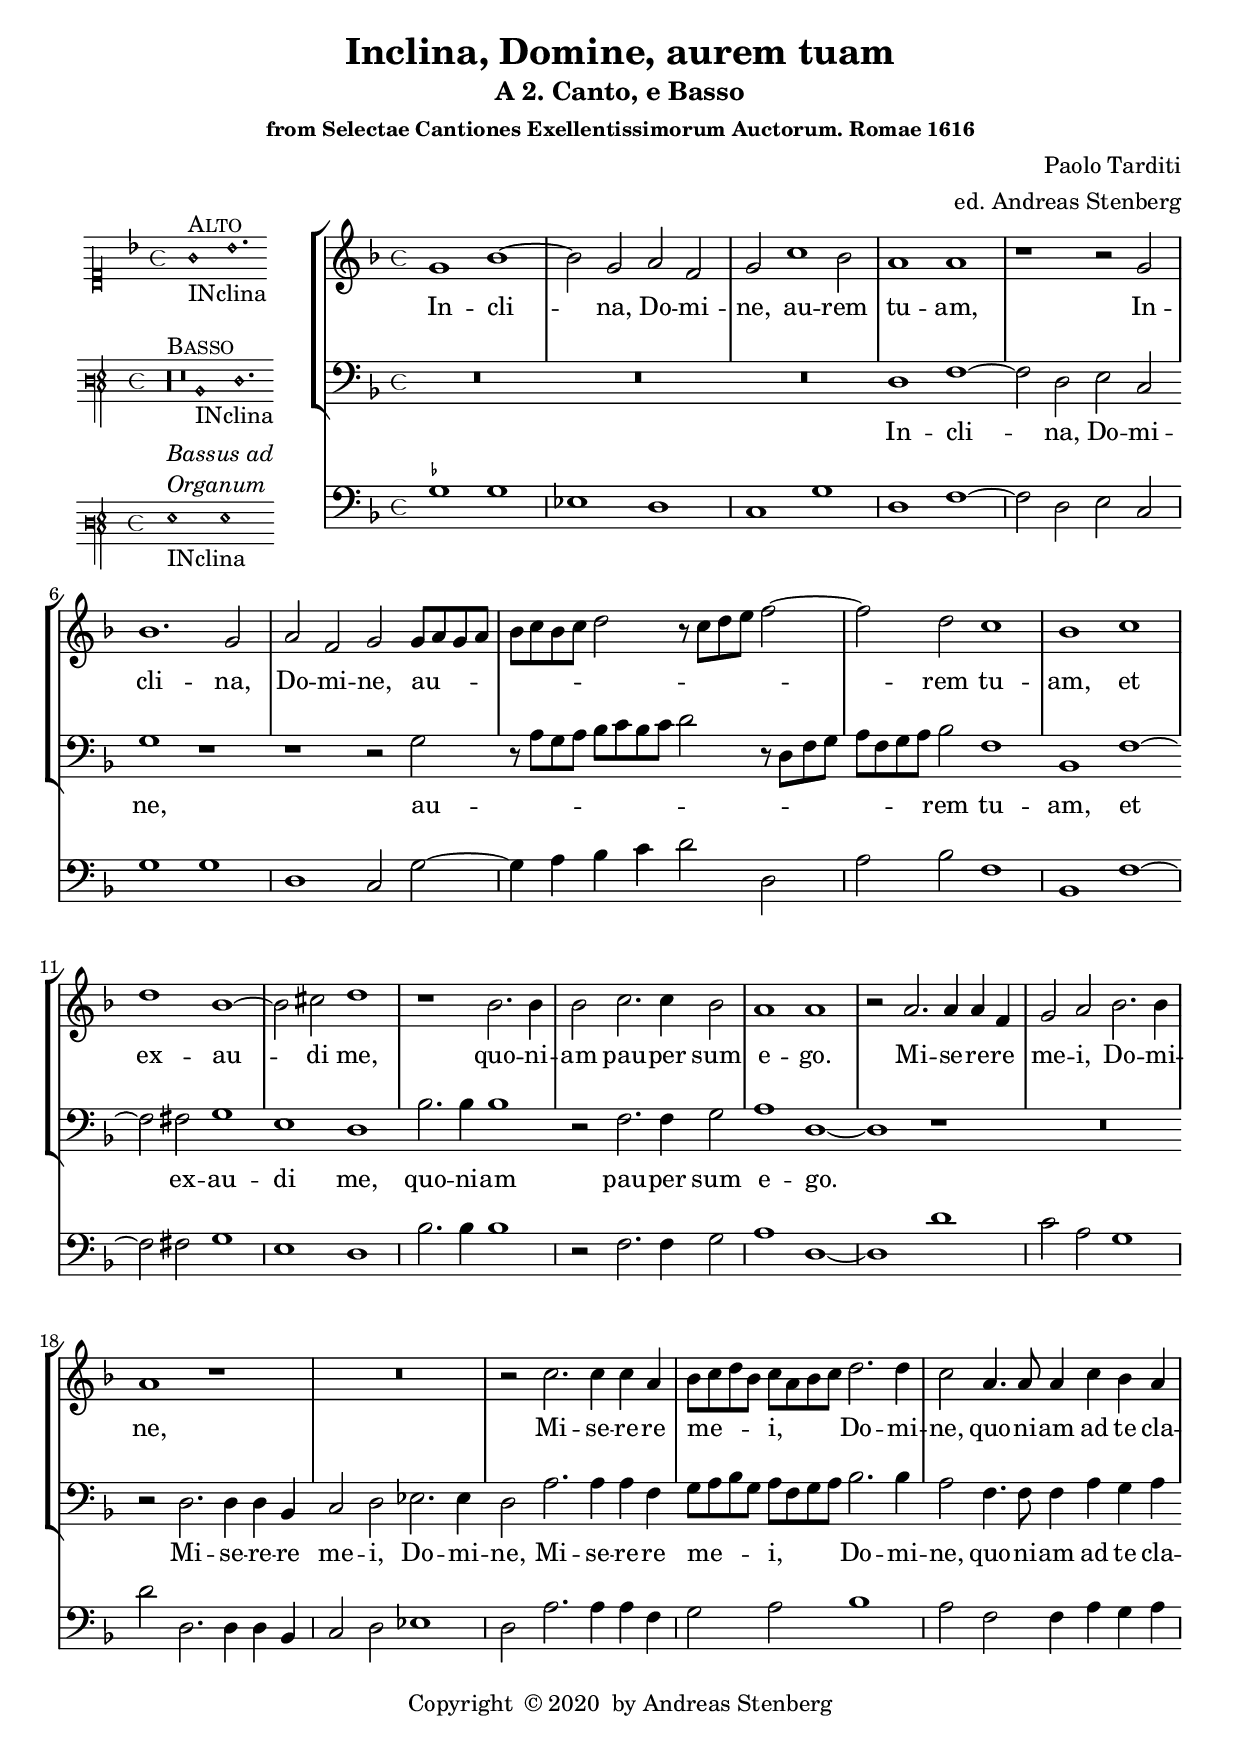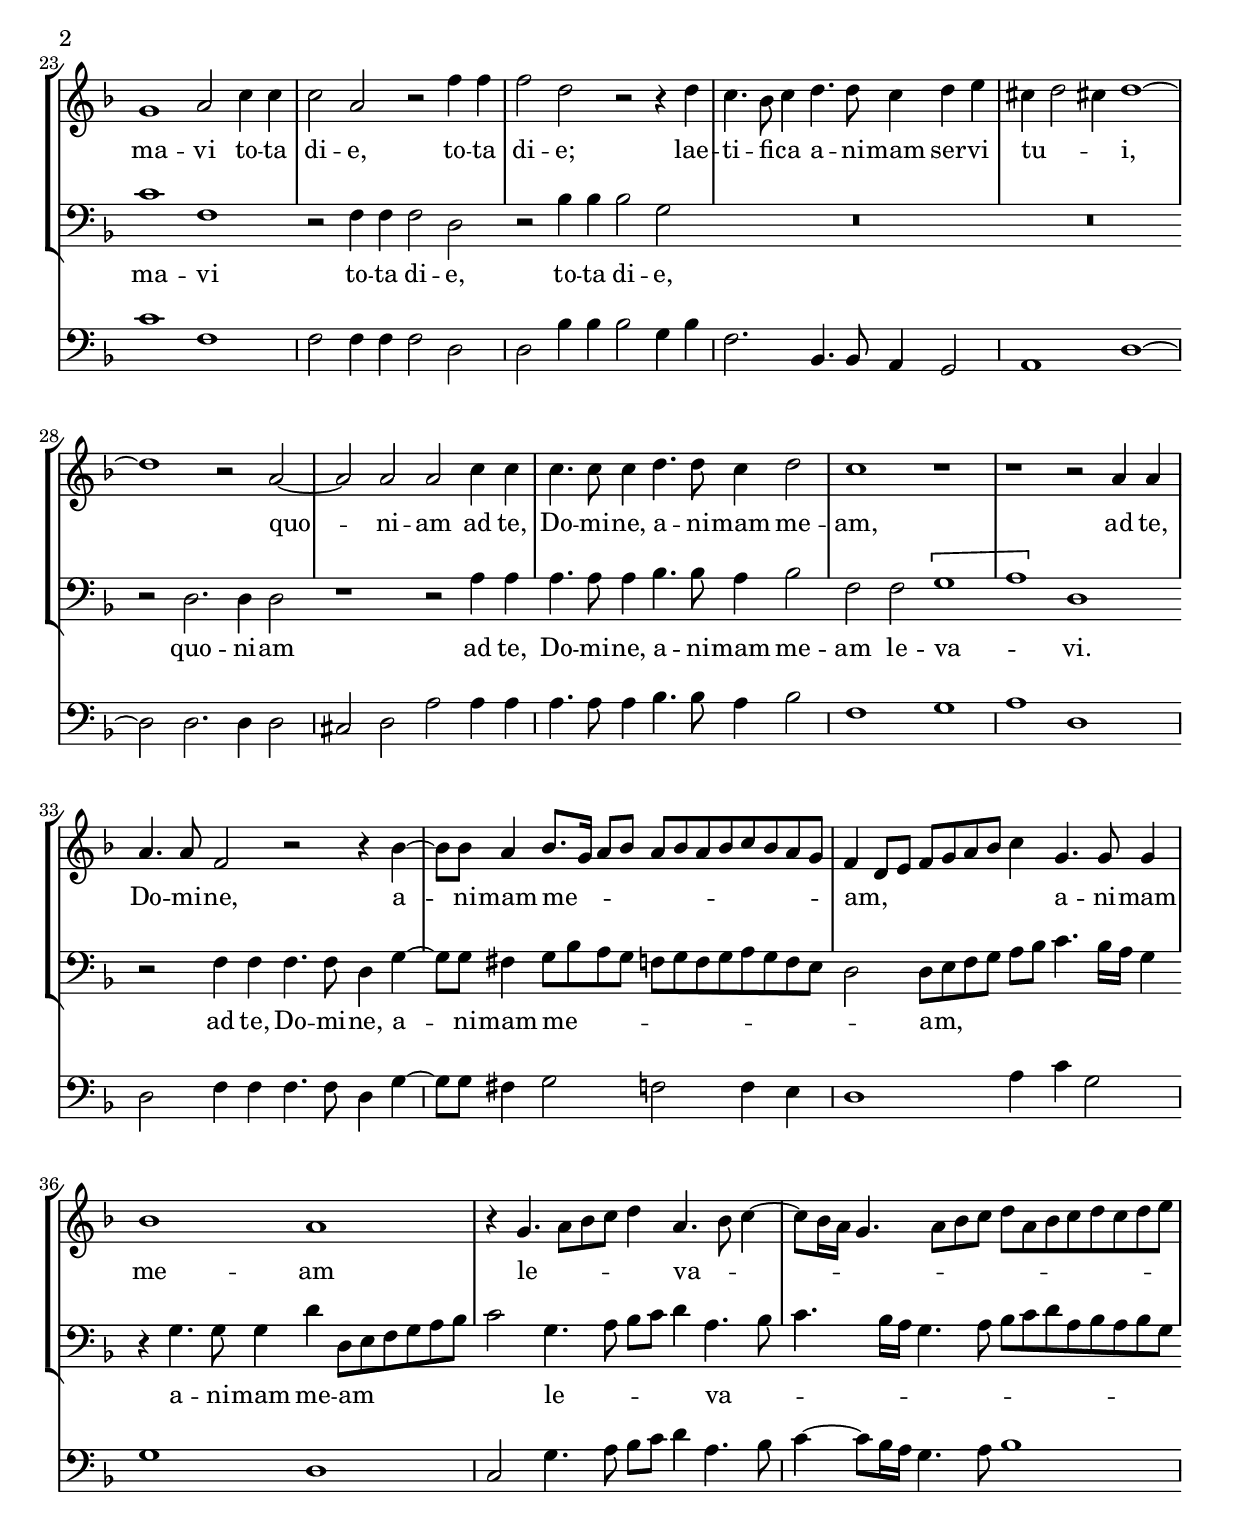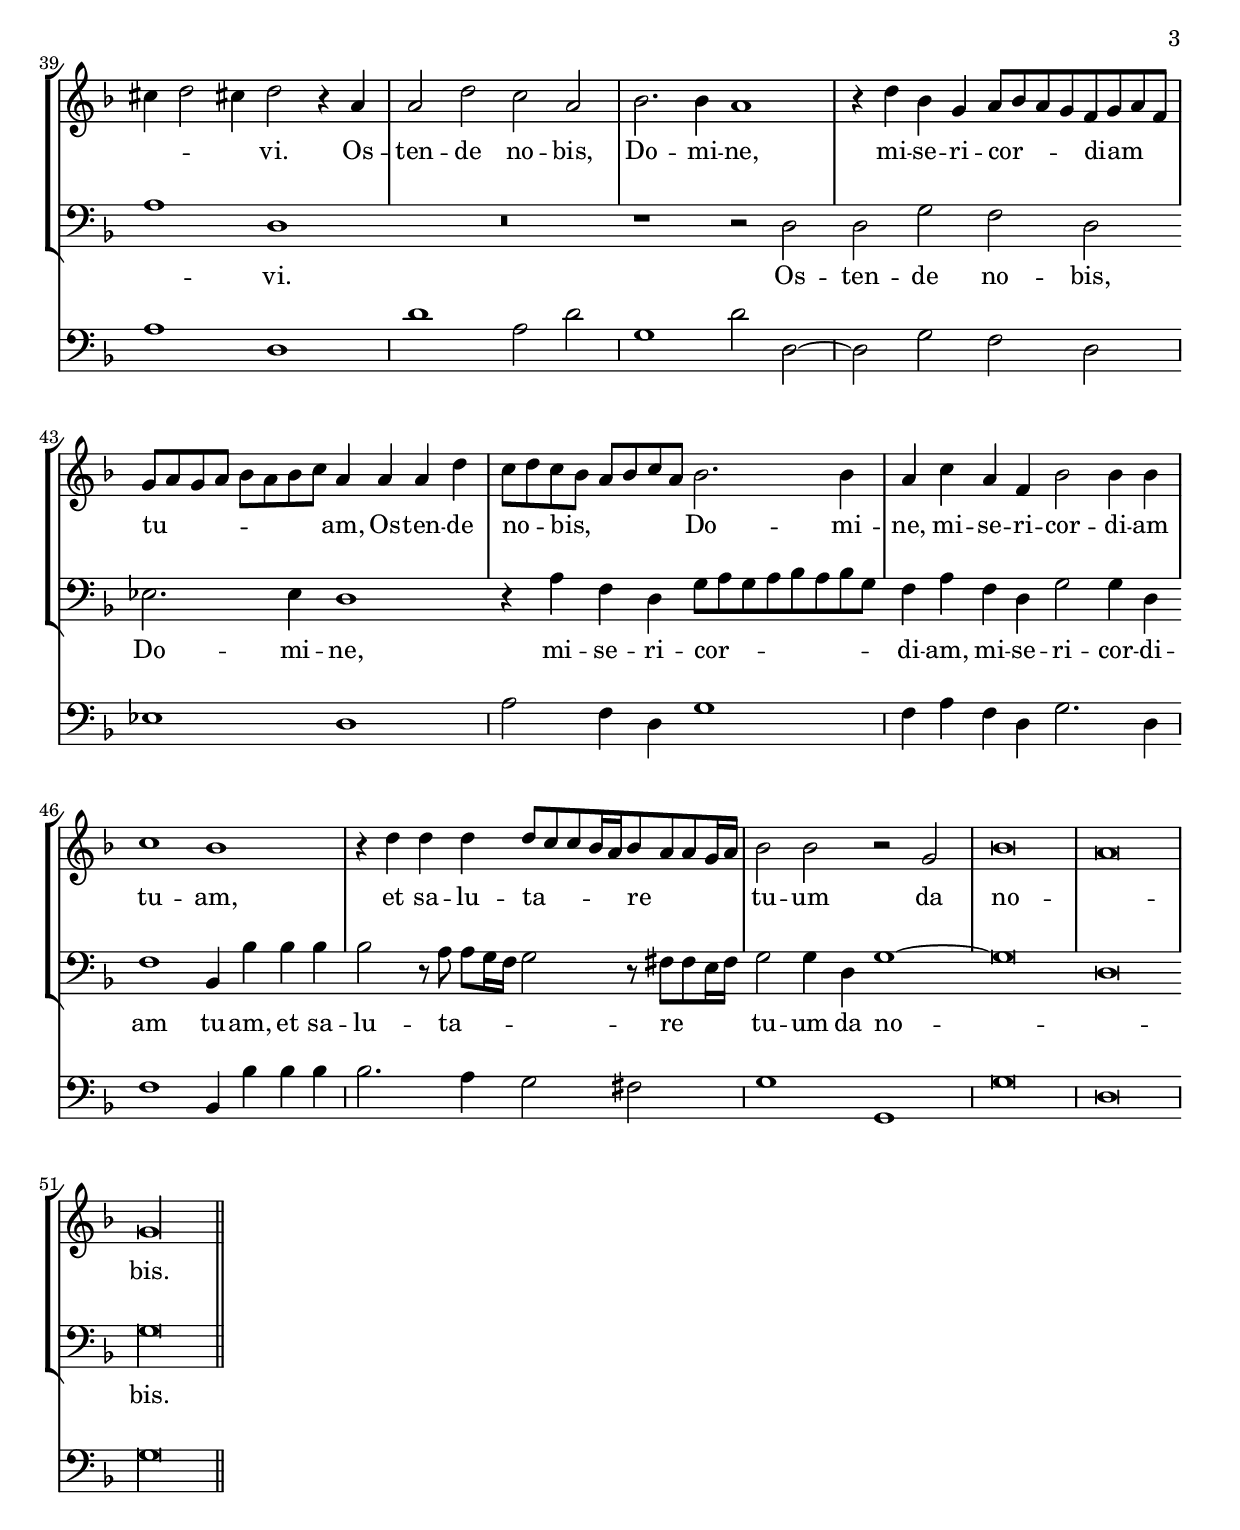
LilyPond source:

\version "2.18.0"
\include "deutsch.ly"
#(append! supported-clefs '(("mensural-f3" . ("clefs.mensural.f" 0 0))))
ficta = \once \set suggestAccidentals =##t
\header {
  title = \markup {
    \center-column {
      "Inclina, Domine, aurem tuam"
      %      "Wann er zu nacht"
      %      \vspace #0.5
    }
  }
  subtitle = "A 2. Canto, e Basso"
  subsubtitle = "from Selectae Cantiones Exellentissimorum Auctorum. Romae 1616"
  composer = "Paolo Tarditi"
  arranger = "ed. Andreas Stenberg"
  poet = ""
  meter =""
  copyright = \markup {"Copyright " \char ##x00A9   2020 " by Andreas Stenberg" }
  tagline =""
}
global = {
  \override Staff.TimeSignature.style = #'mensural
  \key f \major
}
%% PDF p.10
sopMusic = \relative c' {
  \clef "G"
  \set Score.tempoHideNote = ##t
  \tempo 1 = 62
  \time 4/4
  \set Timing.measureLength = #(ly:make-moment 4/2)
   \set Timing.defaultBarType = "|"
 % \override Staff.BarLine.transparent = ##t

  g'1 b1~

  b2 g2 a2 f2

  g2 c1 b2

  a1 a1

  r1 r2  g2

  b1. g2

  a2 f2 g2 g8( a8 g8 a8

  b8 c8 b8 c8 d2 r8 c8 d8 e8 f2~

  f2) d2 c1

  b1 c1

  d1 b1~

  b2 cis2 d1

  r1 b2. b4

  b2 c2. c4 b2

  a1 a1

  r2 a2. a4 a4 f4

  g2 a2 b2. b4

  a1 r1

  R\breve

  r2 c2. c4 c4 a4

  b8( c8 d8 b8) c8( a8 b8 c8) d2. d4

  c2 a4. a8 a4 c4 b4 a4

  g1 a2 c4 c4

  c2 a2 r2 f'4 f4

  f2 d2 r2 r4 d4

  c4. b8 c4 d4. d8 c4 d4 e4

  cis4( d2 cis!4) d1~

  d1 r2 a2~

  a2 a2 a2 c4 c4

  c4. c8 c4 d4. d8 c4 d2

  c1 r1

  r1 r2 a4 a4

  a4. a8 f2 r2 r4 b4~

  b8 b8 a4 b8.( g16 a8 b8 a8 b8 a8 b8 c8 b8 a8 g8)

  f4( d8 e8 f8 g8 a8 b8 c4) g4. g8 g4

  b1 a1

  r4 g4.( a8 b8 c8

  d4) a4.( b8  c4~

  c8 b16 a16 g4. a8 b8 c8 d8 a8 b8 c8 d8 c8 d8 e8

  cis4 d2 cis!4) d2 r4 a4

  a2 d2 c2 a2

  b2. b4 a1

  r4 d4 b4 g4 a8( b8 a8 g8) f8( g8 a8 f8)

  g8( a8 g8 a8 b8 a8 b8 c8) a4 a4 a4 d4

  c8( d8) c8( b8 a8 b8 c8 a8) b2. b4

  a4 c4 a4 f4 b2 b4 b4

  c1 b1

  r4 d4 d4 d4 d8( c8 c8 b16 a16)

  b8( a8 a8 g16 a16)

  b2 b2 r2 g2

  b\breve(		%5 this is b1 in orig

  a\breve)

  \cadenzaOn

  g\longa*3/4

  \revert Staff.BarLine.transparent
  \bar "||"
  \cadenzaOff
}
sopWords = \lyricmode {

In -- cli -- na, Do -- mi -- ne, au -- rem tu -- am,

In -- cli -- na, Do -- mi -- ne, au -- rem tu -- am,

et ex -- au -- di me, quo -- ni -- am pau -- per sum e -- go.

Mi -- se -- re -- re me -- i, Do -- mi -- ne,

Mi -- se -- re -- re me -- i, Do -- mi -- ne, quo -- ni -- am ad te cla -- ma -- vi to -- ta di -- e,

to -- ta di -- e;

lae -- ti -- fi -- ca a -- ni -- mam ser -- vi tu -- i,

quo -- ni -- am ad te, Do -- mi -- ne, a -- ni -- mam me -- am,

ad te, Do -- mi -- ne, a -- ni -- mam me -- am,

a -- ni -- mam me -- am le -- va -- vi.

Os -- ten -- de no -- bis, Do -- mi -- ne, mi -- se -- ri -- cor -- diam tu -- am,

Os -- ten -- de no -- bis, Do -- mi -- ne, mi -- se -- ri -- cor -- di -- am tu -- am,

et sa -- lu -- ta -- re tu -- um da no -- bis.

}

%% PDF p.42
bassMusic = \relative c {

  \clef "bass"

   \set Timing.defaultBarType = "|"

  \override Staff.BarLine.transparent = ##t

  R\breve*3

  d1 f1~

  f2 d2 e2 c2

  g'1 r1

  r1 r2 g2(

  r8 a8 g8 a8 b8 c8 b8 c8 d2 r8 d,8 f8 g8

  a8 f8 g8 a8) b2 f1

  b,1 f'1~

  f2 fis2 g1

  e1 d1

  b'2. b4 b1

  r2 f2. f4 g2

  a1 d,1~

  d1 r1

  R\breve

  r2 d2. d4 d4 b4

  c2 d2 es2. es4

  d2 a'2. a4 a4 f4

  g8( a8 b8 g8) a8( f8 g8 a8) b2. b4

  a2 f4. f8 f4 a4 g4 a4

  c1 f,1

  r2 f4 f4 f2 d2

  r2 b'4 b4 b2 g2

  R\breve*2

  r2 d2. d4 d2

  r1 r2 a'4 a4

  a4. a8 a4 b4. b8 a4 b2

  f2 f2 \[g1(

  a1)\] d,1

  r2 f4 f4  f4. f8 d4 g4~

  g8 g8 fis4 g8( b8 a8 g8 f8 g8 f8 g8 a8 g8 f8 e8

  d2) d8( e8  f8 g8 a8 b8 c4. b16 a16 g4) r4 g4. g8 g4

  d'4 d,8( e8 f8 g8 a8 b8

  c2) g4.( a8 b8 c8 d4) a4.( b8

  c4. b16 a16 g4. a8 b8 c8 d8 a8

  b8 a8 b8 g8

  a1)  d,1

  R\breve

  r1 r2 d2

  d2 g2  f2 d2

  es2. es4  d1

  r4 a'4 f4 d4  g8( a8 g8 a8 b8 a8 b8 g8)

  f4 a4 f4 d4

  g2 g4 d4

  f1  b,4 b'4 b4 b4 b2 r8 a8( a8 g16 f16

  g2) r8 fis8( fis8 e16 fis16) g2 g4 d4

  g1~(		%% This is only g\breve in orig.

  g\breve

  d\breve)

  \cadenzaOn

  g\longa*3/4
  \revert Staff.BarLine.transparent
  \cadenzaOff
}
bassWords = \lyricmode {


In -- cli -- na, Do -- mi -- ne, au -- rem tu -- am,

et ex -- au -- di me, quo -- ni -- am pau -- per sum e -- go.

Mi -- se -- re -- re me -- i, Do -- mi -- ne,

Mi -- se -- re -- re me -- i, Do -- mi -- ne,

quo -- ni -- am ad te cla -- ma -- vi to -- ta di -- e,

to -- ta di -- e,

quo -- ni -- am ad te, Do -- mi -- ne, a -- ni -- mam me -- am le -- va -- vi.

ad te, Do -- mi -- ne, a -- ni -- mam me -- am,

a -- ni -- mam me -- am le -- va -- vi.

Os -- ten -- de no -- bis, Do -- mi -- ne, mi -- se -- ri -- cor -- di -- am,

mi -- se -- ri -- cor -- di -- am tu -- am,

et sa -- lu -- ta -- re tu -- um da no -- bis.
}
continuo = \figuremode {

  <_->1


  \override Staff.BassFigureAlignmentPositioning.direction = #UP
  %\bassFigureStaffAlignmentUp
  \set Staff.useBassFigureExtenders = ##t
  \override Staff.BassFigureAlignmentPositioning.direction = #DOWN
  %\bassFigureStaffAlignmentDown
}


bassAdOrgMusic = \relative c {
  \clef "bass"
  \time 4/4
  \set Timing.measureLength = #(ly:make-moment 4/2)

  g'1 g1

  es1 d1

  c1 g'1

  d1 f1~

  f2 d2 e2 c2

  g'1 g1

  d1 c2 g'2~

  g4 a4 b4 c4 d2 d,2

  a'2 b2

  f1

  b,1 f'1~

  f2 fis2 g1

  e1 d1

  b'2. b4 b1

  r2 f2. f4 g2

  a1 d,1~

  d1 d'1

  c2 a2 g1

  d'2 d,2. d4

  d4 b4			%% this bar in orig d'2 d,2.  d | d d b

  c2 d2 es1

  d2 a'2. a4 a4 f4	%5 this bar in orig. d2 a'2. a4 a4 a4 f4

  g2 a2 b1

  a2 f2 f4 a4 g4 a4

  c1 f,1

  f2 f4 f4

  f2 d2

  d2 b'4 b4 b2 g4 b4

  f2. b,4. b8 a4 g2

  a1 d1~

  d2 d2. d4 d2

  cis2 d2 a'2 a4 a4

  a4. a8 a4 b4. b8 a4 b2

  f1 g1

  a1 d,1

  d2 f4 f4 f4. f8 d4 g4~

  g8 g8 fis4 g2 f2 f4 e4

  d1 a'4 c4 g2

  g1 d1

  c2 g'4. a8 b8 c8 d4 a4. b8  c4~

  c8 b16 a16 g4. a8 b1

  a1 d,1

  d'1 a2 d2

  g,1 d'2 d,2~

  d2 g2 f2 d2

  es1 d1

  a'2 f4 d4 g1

  f4 a4 f4 d4 g2. d4

  f1 b,4 b'4 b4 b4

  b2. a4 g2 fis2 g1

  g,1

  g'\breve

  d\breve

  g\longa*3/4
  \revert Staff.BarLine.bar-extent
  \bar "||"
  \revert Staff.BarLine.transparent
  \cadenzaOff
}

incipitDiscantus = \markup {
  \score {
    {
      %      \set Staff.instrumentName = #"Tenor "
      \override NoteHead.style = #'neomensural
      \override Rest.style = #'neomensural
      \override Staff.TimeSignature.style = #'mensural
      \cadenzaOn
      \clef "petrucci-c1"
      \key f \major
      \time 4/4

      g'1^\markup { \smallCaps"Alto"}
      _"INclina"
      b'1.
    }
    \layout {
      \context {
        \Voice
        \remove "Ligature_bracket_engraver"
        \consists "Mensural_ligature_engraver"
      }
      line-width = 4.5\cm
    }
  }
}

incipitBassus = \markup {
  \score {
    {
      %      \set Staff.instrumentName = #"Tenor "
      \override NoteHead.style = #'neomensural
      \override Rest.style = #'neomensural
      \override Staff.TimeSignature.style = #'mensural
      \cadenzaOn
      \clef "petrucci-f3"
      \key c \major
      \time 4/4
      r\longa^\markup \smallCaps"Basso"

      r\breve

      d1_"INclina"

      f1.
    }
    \layout {
      \context {
        \Voice
        \remove "Ligature_bracket_engraver"
        \consists "Mensural_ligature_engraver"
      }
      line-width = 4.5\cm
    }
  }
}

incipitBassusAdOrganum = \markup {
  \score {
    {
      %      \set Staff.instrumentName = #"Tenor "
      \override NoteHead.style = #'neomensural
      \override Rest.style = #'neomensural
      \override Staff.TimeSignature.style = #'mensural
      \cadenzaOn
      \clef "petrucci-f3"
      \key c \major
      \time 4/4
      g1^\markup  \column { \italic "Bassus ad" \italic "Organum" }_"INclina"
      g1
    }
    \layout {
      \context {
        \Voice
        \remove "Ligature_bracket_engraver"
        \consists "Mensural_ligature_engraver"
      }
      line-width = 4.5\cm
    }
  }
}


\score {
  <<
  <<
    \new StaffGroup \with {
      \override VerticalAxisGroup.staff-staff-spacing = #'((basic-distance . 12))
    } <<
      \new Staff = treble <<
        \set Staff.instrumentName = \incipitDiscantus
        \new Voice = "sopranos" {
          \set  Staff.midiInstrument ="choir aahs"
          %	\voiceOne
          << \global \sopMusic >>
        }
      >>
      \new Lyrics = sopranos { s1 }

      \new Staff ="basses" {
        \set Staff.instrumentName = \incipitBassus

        \new Voice = "basses" {
          \set  Staff.midiInstrument ="choir aahs"
          %	\voiceTwo
          << \global \bassMusic >>
        }
      }
    >>
    \new Lyrics = basses { s1 }
      \new Staff ="bassAdOrg" \with { \override BarLine.bar-extent = #'(-1 . 1) }
      {
        \set Staff.instrumentName = \incipitBassusAdOrganum
        \new Voice = "bassusAdOrganum" {
          \clef "bass"
          %	\voiceTwo
          << \global \bassAdOrgMusic >>
        }
      }
      \context Staff = bassAdOrg \continuo
  >>
    \context Lyrics = sopranos \lyricsto sopranos \sopWords
    \context Lyrics = basses \lyricsto basses \bassWords
  >>
  \layout {
    \context {
      \Score
      % no bars in staves
      %      \override BarLine.transparent = ##t

    }
    % the next three instructions keep the lyrics between the bar lines
    \context {
      \Lyrics
      \consists "Bar_engraver"
      \override BarLine.transparent = ##t
    }
    \context {
      \StaffGroup
      \consists "Separating_line_group_engraver"
    }
    \context {
      \Voice
      % no slurs
      \override Slur.transparent = ##t
      % Comment in the below "\remove" command to allow line
      % breaking also at those barlines where a note overlaps
      % into the next bar.  The command is commented out in this
      % short example score, but especially for large scores, you
      % will typically yield better line breaking and thus improve
      % overall spacing if you comment in the following command.
      %\remove "Forbid_line_break_engraver"
    }
    indent = 4.5\cm
  }

}

\pageBreak

\markup {

  \fill-line {
  \column {

      \column {
        \bold "Versio Vulgata: Psalm 85: 1,3-4, Psalm 84:8"

        \vspace #1.0

        \justify-string #"Inclina, Domine, aurem tuam et exaudi me, quoniam pauper sum ego.

Miserere mei, Domine, quoniam ad te clamavi tota die;

laetifica animam servi tui, quoniam ad te, Domine, animam meam levavi.

Ostende nobis, Domine, misericordiam tuam, et salutare tuum da nobis."
      }

      \vspace #2.0
      \column {
        \bold "Douay-Rheims Bible: "

        \vspace #1.0

        \justify-string #"Incline thy ear, O Lord, and hear me: for I am needy and poor. 

Have mercy on me, O Lord, for I have cried to thee all the day.

Give joy to the soul of thy servant, for to thee, O Lord, I have lifted up my soul.

Shew us, O Lord, thy mercy; and grant us thy salvation."
      }
    }
  }
}

%% Midi

\score {
  <<
  <<
    \new StaffGroup \with {
      \override VerticalAxisGroup.staff-staff-spacing = #'((basic-distance . 12))
    } <<
      \new Staff = treble <<
        \set Staff.instrumentName = \incipitDiscantus
        \new Voice = "sopranos" {
          \set  Staff.midiInstrument ="choir aahs"
          %	\voiceOne
          << \global \sopMusic >>
        }
      >>
      \new Lyrics = sopranos { s1 }

      \new Staff ="basses" {
        \set Staff.instrumentName = \incipitBassus

        \new Voice = "basses" {
          \set  Staff.midiInstrument ="choir aahs"
          \clef "treble_8"
          %	\voiceTwo
          << \global \bassMusic >>
        }
      }
    >>
    \new Lyrics = basses { s1 }

    \new Staff ="bassAdOrg" {
        \set Staff.instrumentName = \incipitBassusAdOrganum
                  \set  Staff.midiInstrument ="choir aahs"
                  \set  Staff.midiInstrument ="reed organ"
                  \set Staff.midiMinimumVolume = #0.3
                  \set Staff.midiMaximumVolume = #0.6
        \new Voice = "bassusAdOrganum" {
          \clef "bass"
          %	\voiceTwo
          << \global \bassAdOrgMusic >>
        }
      }
      \context Staff = bassAdOrg \continuo
  >>
    \context Lyrics = sopranos \lyricsto sopranos \sopWords
    \context Lyrics = basses \lyricsto basses \bassWords
  >>
  \midi {
  }
}
\paper {
  ragged-bottom = ##t
  ragged-last-bottom = ##t
  ragged-last = ##t
}

%{
convert-ly.py (GNU LilyPond) 2.18.2  convert-ly.py: Processing `'...
Applying conversion: 2.15.7, 2.15.9, 2.15.10, 2.15.16, 2.15.17,
2.15.18, 2.15.19, 2.15.20, 2.15.25, 2.15.32, 2.15.39, 2.15.40,
2.15.42, 2.15.43, 2.16.0, 2.17.0, 2.17.4, 2.17.5, 2.17.6, 2.17.11,
2.17.14, 2.17.15, 2.17.18, 2.17.19, 2.17.20, 2.17.25, 2.17.27,
2.17.29, 2.17.97, 2.18.0
%}
